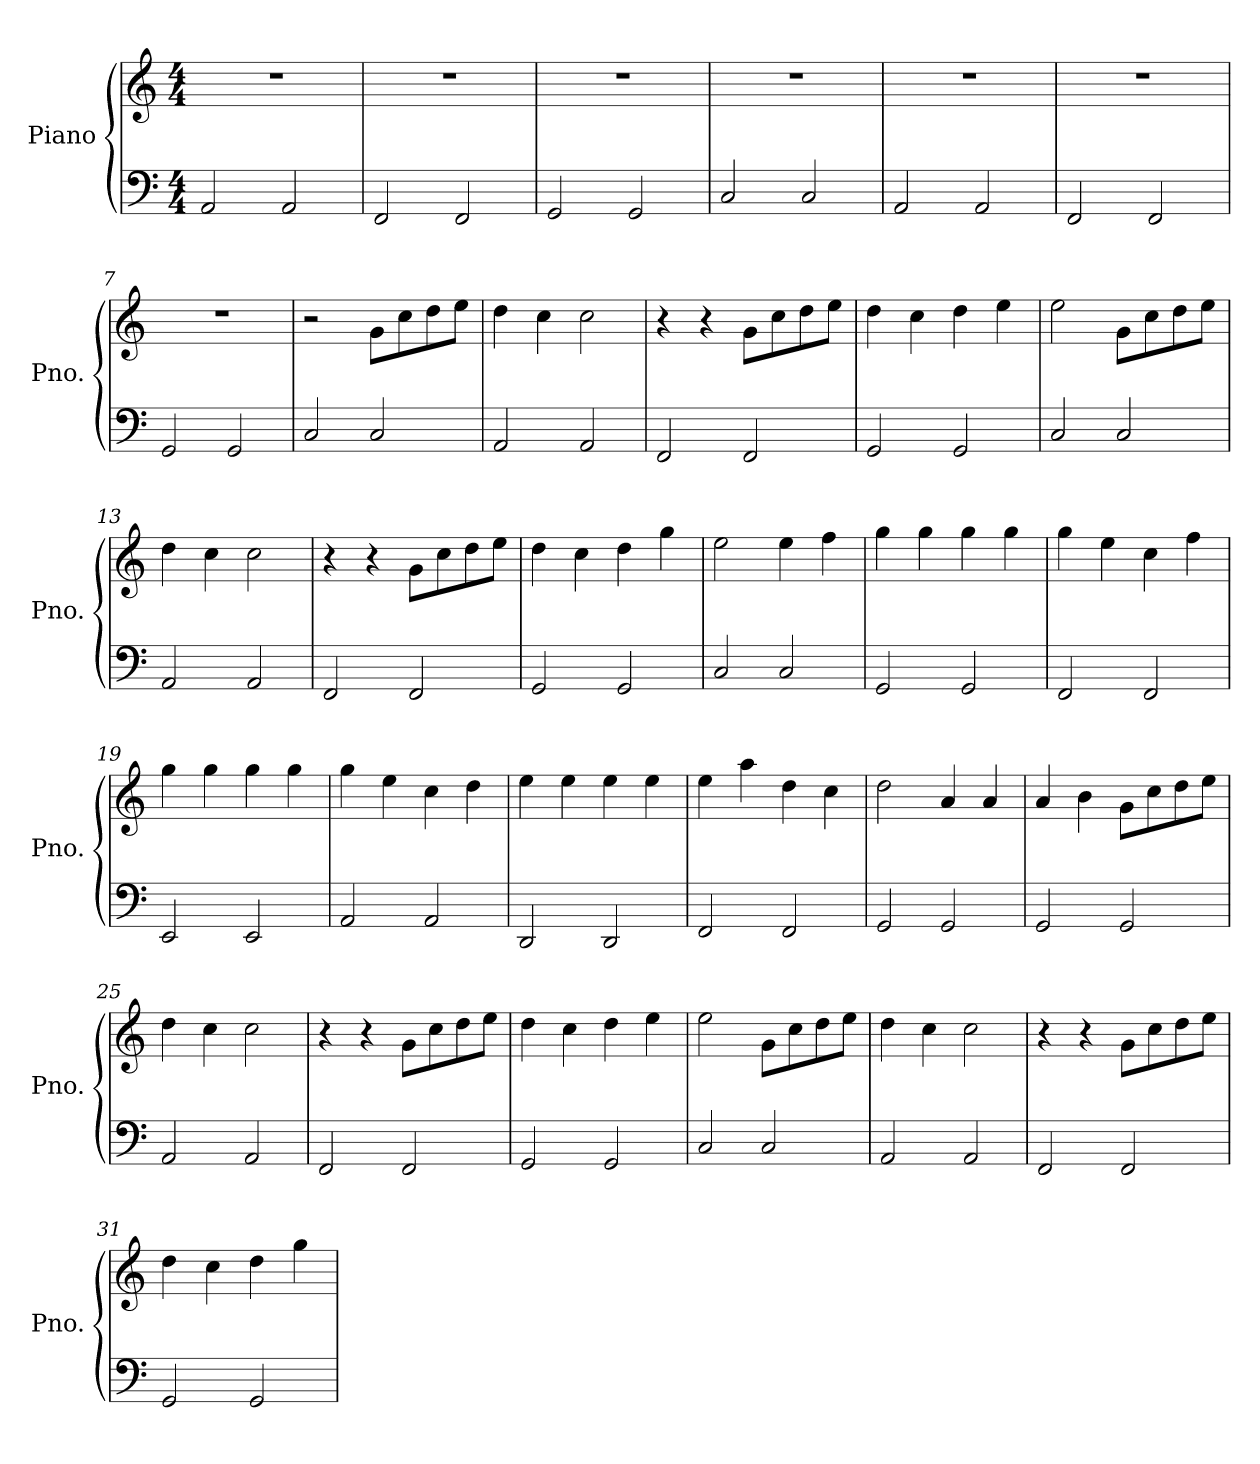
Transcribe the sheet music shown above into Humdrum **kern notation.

**kern	**kern
*part1	*part1
*staff2	*staff1
*I"Piano	*
*I'Pno.	*
*clefF4	*clefG2
*k[]	*k[]
*M4/4	*M4/4
*MM140	*MM140
=1	=1
2AA/	1r
2AA/	.
=2	=2
2FF/	1r
2FF/	.
=3	=3
2GG/	1r
2GG/	.
=4	=4
2C/	1r
2C/	.
=5	=5
2AA/	1r
2AA/	.
=6	=6
2FF/	1r
2FF/	.
=7	=7
2GG/	1r
2GG/	.
=8	=8
2C/	2r
2C/	8g\L
.	8cc\
.	8dd\
.	8ee\J
=9	=9
2AA/	4dd\
.	4cc\
2AA/	2cc\
=10	=10
2FF/	4r
.	4r
2FF/	8g\L
.	8cc\
.	8dd\
.	8ee\J
!!LO:LB:g=z
=11	=11
2GG/	4dd\
.	4cc\
2GG/	4dd\
.	4ee\
=12	=12
2C/	2ee\
2C/	8g\L
.	8cc\
.	8dd\
.	8ee\J
=13	=13
2AA/	4dd\
.	4cc\
2AA/	2cc\
=14	=14
2FF/	4r
.	4r
2FF/	8g\L
.	8cc\
.	8dd\
.	8ee\J
=15	=15
2GG/	4dd\
.	4cc\
2GG/	4dd\
.	4gg\
=16	=16
2C/	2ee\
2C/	4ee\
.	4ff\
=17	=17
2GG/	4gg\
.	4gg\
2GG/	4gg\
.	4gg\
=18	=18
2FF/	4gg\
.	4ee\
2FF/	4cc\
.	4ff\
=19	=19
2EE/	4gg\
.	4gg\
2EE/	4gg\
.	4gg\
!!LO:LB:g=z
=20	=20
2AA/	4gg\
.	4ee\
2AA/	4cc\
.	4dd\
=21	=21
2DD/	4ee\
.	4ee\
2DD/	4ee\
.	4ee\
=22	=22
2FF/	4ee\
.	4aa\
2FF/	4dd\
.	4cc\
=23	=23
2GG/	2dd\
2GG/	4a/
.	4a/
=24	=24
2GG/	4a/
.	4b\
2GG/	8g\L
.	8cc\
.	8dd\
.	8ee\J
=25	=25
2AA/	4dd\
.	4cc\
2AA/	2cc\
=26	=26
2FF/	4r
.	4r
2FF/	8g\L
.	8cc\
.	8dd\
.	8ee\J
=27	=27
2GG/	4dd\
.	4cc\
2GG/	4dd\
.	4ee\
!!LO:LB:g=z
=28	=28
2C/	2ee\
2C/	8g\L
.	8cc\
.	8dd\
.	8ee\J
=29	=29
2AA/	4dd\
.	4cc\
2AA/	2cc\
=30	=30
2FF/	4r
.	4r
2FF/	8g\L
.	8cc\
.	8dd\
.	8ee\J
=31	=31
2GG/	4dd\
.	4cc\
2GG/	4dd\
.	4gg\
=	=
*-	*-
